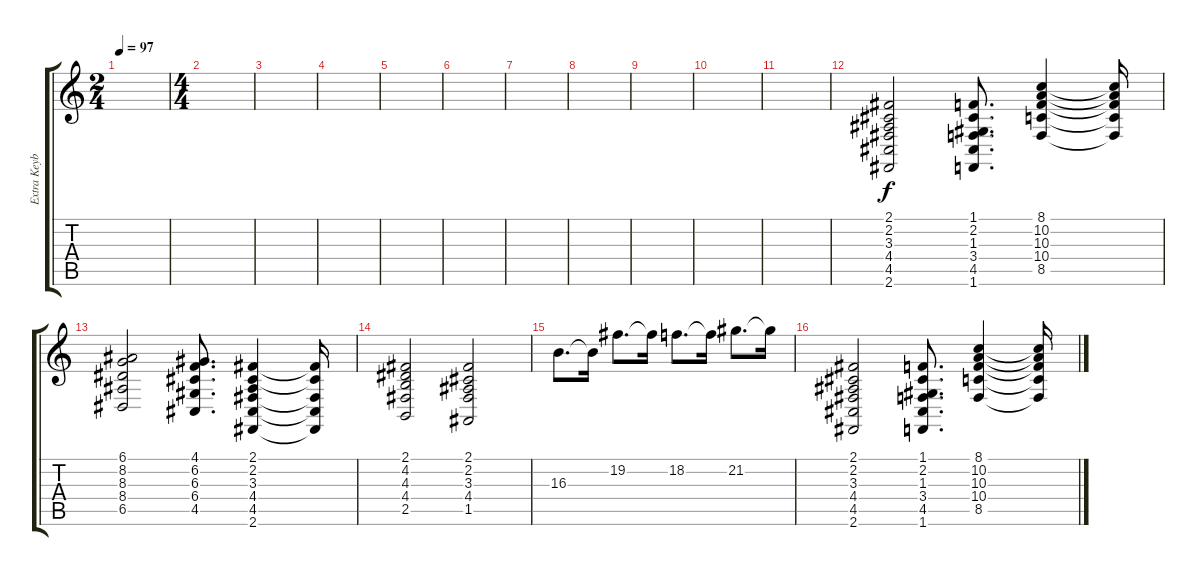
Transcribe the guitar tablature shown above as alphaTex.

\track ("Extra Keyboard : Kotobuki Tsumugi - San" "Extra Keyb") {instrument vibraphone}
\staff {score tabs}
\tuning (E4 B3 G3 D3 A2 E2) {hide}
\ts (2 4)
\tempo 97
\clef g2
\ks c
|
\ts (4 4)
|
|
|
|
|
|
|
|
|
|
(2.1 2.2 3.3 4.4 4.5 2.6).2 (1.1 2.2 1.3 3.4 4.5 1.6).8{d} (8.1 10.2 10.3 10.4 8.5).4 (8.1{t} 10.2{t} 10.3{t} 10.4{t} 8.5{t}).16 |
(6.1 8.2 8.3 8.4 6.5).2 (4.1 6.2 6.3 6.4 4.5).8{d} (2.1 2.2 3.3 4.4 4.5 2.6).4 (2.1{t} 2.2{t} 4.4{t} 4.5{t} 2.6{t}).16 |
(2.1 4.2 4.3 4.4 2.5).2 (2.1 2.2 3.3 4.4 1.5).2 |
16.3.8{d} 16.3{t}.16 19.2.8{d} 19.2{t}.16 18.2.8{d} 18.2{t}.16 21.2.8{d} 21.2{t}.16 |
(2.1 2.2 3.3 4.4 4.5 2.6).2 (1.1 2.2 1.3 3.4 4.5 1.6).8{d} (8.1 10.2 10.3 10.4 8.5).4 (8.1{t} 10.2{t} 10.3{t} 10.4{t} 8.5{t}).16
